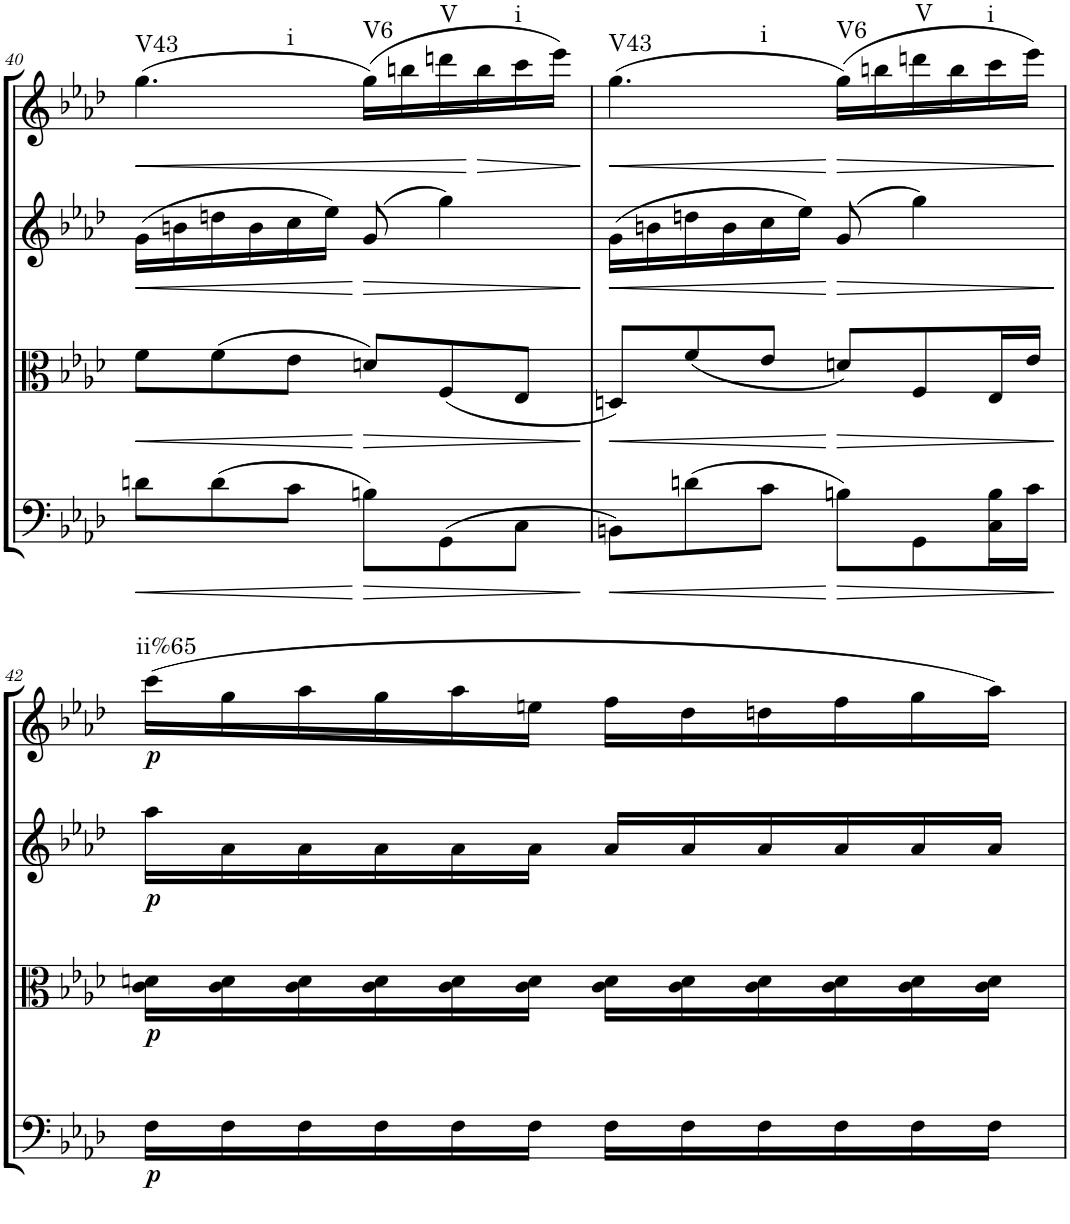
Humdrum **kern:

**kern	**dynam	**kern	**dynam	**kern	**dynam	**kern	**dynam	**harte
*part4	*part4	*part3	*part3	*part2	*part2	*part1	*part1	*part1
*staff4	*staff4	*staff3	*staff3	*staff2	*staff2	*staff1	*staff1	*
*I"Cello	*	*I"Viola	*	*I"2nd Violin	*	*I"1st Violin	*	*
*	*	*I'Vla	*	*I'Vln	*	*I'Vln	*	*
!!LO:PB:g=z
*clefF4	*	*clefC3	*	*clefG2	*	*clefG2	*	*
*k[b-e-a-d-]	*	*k[b-e-a-d-]	*	*k[b-e-a-d-]	*	*k[b-e-a-d-]	*	*
*M6/8	*	*M6/8	*	*M6/8	*	*M6/8	*	*
=40	=40	=40	=40	=40	=40	=40	=40	=40
!	!LO:HP:b	!	!LO:HP:b	!	!LO:HP:b	!	!LO:HP:b	!LO:H:n=1:kt=V43
!	!	!	!	!	!	!	!	!LO:H:n=2:kt=i
8dn\L	<	8f\L	<	(16g\LL	<	(4.gg\	<	N N
.	.	.	.	16bn\	.	.	.	.
(8d\	.	(8f\	.	16ddn\	.	.	.	.
.	.	.	.	16b\	.	.	.	.
8c\J	.	8e-\J	.	16cc\	.	.	.	.
.	.	.	.	16ee-\JJ)	.	.	.	.
!	!LO:HP:n=1:b	!	!LO:HP:n=1:b	!	!LO:HP:n=1:b	!	!	!LO:H:kt=V6
8Bn\L)	[ >	8dn/L)	[ >	(8g/	[ >	(16gg\LL)	.	N
.	.	.	.	.	.	16bbn\	.	.
!	!	!	!	!	!	!	!	!LO:H:kt=V
(8GG\	.	(8F/	.	4gg\)	.	16dddn\	.	N
!	!	!	!	!	!	!	!LO:HP:n=1:b	!
.	.	.	.	.	.	16bb\	[ >	.
!	!	!	!	!	!	!	!	!LO:H:kt=i
8C\J	.	8E-/J	.	.	.	16ccc\	.	N
.	.	.	.	.	.	16eee-\JJ)	.	.
.	]	.	]	.	]	.	]	.
=41	=41	=41	=41	=41	=41	=41	=41	=41
!	!LO:HP:b	!	!LO:HP:b	!	!LO:HP:b	!	!LO:HP:b	!LO:H:n=1:kt=V43
!	!	!	!	!	!	!	!	!LO:H:n=2:kt=i
8BBn\L)	<	8Dn/L)	<	(16g\LL	<	(4.gg\	<	N N
.	.	.	.	16bn\	.	.	.	.
(8dn\	.	(8f/	.	16ddn\	.	.	.	.
.	.	.	.	16b\	.	.	.	.
8c\J	.	8e-/J	.	16cc\	.	.	.	.
.	.	.	.	16ee-\JJ)	.	.	.	.
!	!LO:HP:n=1:b	!	!LO:HP:n=1:b	!	!LO:HP:n=1:b	!	!LO:HP:n=1:b	!LO:H:kt=V6
8Bn\L)	[ >	8dn/L)	[ >	(8g/	[ >	(16gg\LL)	[ >	N
.	.	.	.	.	.	16bbn\	.	.
!	!	!	!	!	!	!	!	!LO:H:kt=V
8GG\	.	8F/	.	4gg\)	.	16dddn\	.	N
.	.	.	.	.	.	16bb\	.	.
!	!	!	!	!	!	!	!	!LO:H:kt=i
16C\ 16B\L	.	16E-/L	.	.	.	16ccc\	.	N
16c\JJ	.	16e-/JJ	.	.	.	16eee-\JJ)	.	.
.	]	.	]	.	]	.	]	.
!!LO:LB:g=z
=42	=42	=42	=42	=42	=42	=42	=42	=42
!	!LO:DY:b	!	!LO:DY:b	!	!LO:DY:b	!	!LO:DY:b	!LO:H:kt=ii%65
16F\LL	p	16c\ 16dn\LL	p	16aa-\LL	p	(16ccc\LL	p	N
16F\	.	16c\ 16d\	.	16a-\	.	16gg\	.	.
16F\	.	16c\ 16d\	.	16a-\	.	16aa-\	.	.
16F\	.	16c\ 16d\	.	16a-\	.	16gg\	.	.
16F\	.	16c\ 16d\	.	16a-\	.	16aa-\	.	.
16F\JJ	.	16c\ 16d\JJ	.	16a-\JJ	.	16een\JJ	.	.
16F\LL	.	16c\ 16d\LL	.	16a-/LL	.	16ff\LL	.	.
16F\	.	16c\ 16d\	.	16a-/	.	16dd-\	.	.
16F\	.	16c\ 16d\	.	16a-/	.	16ddn\	.	.
16F\	.	16c\ 16d\	.	16a-/	.	16ff\	.	.
16F\	.	16c\ 16d\	.	16a-/	.	16gg\	.	.
16F\JJ	.	16c\ 16d\JJ	.	16a-/JJ	.	16aa-\JJ)	.	.
=	=	=	=	=	=	=	=	=
*-	*-	*-	*-	*-	*-	*-	*-	*-
